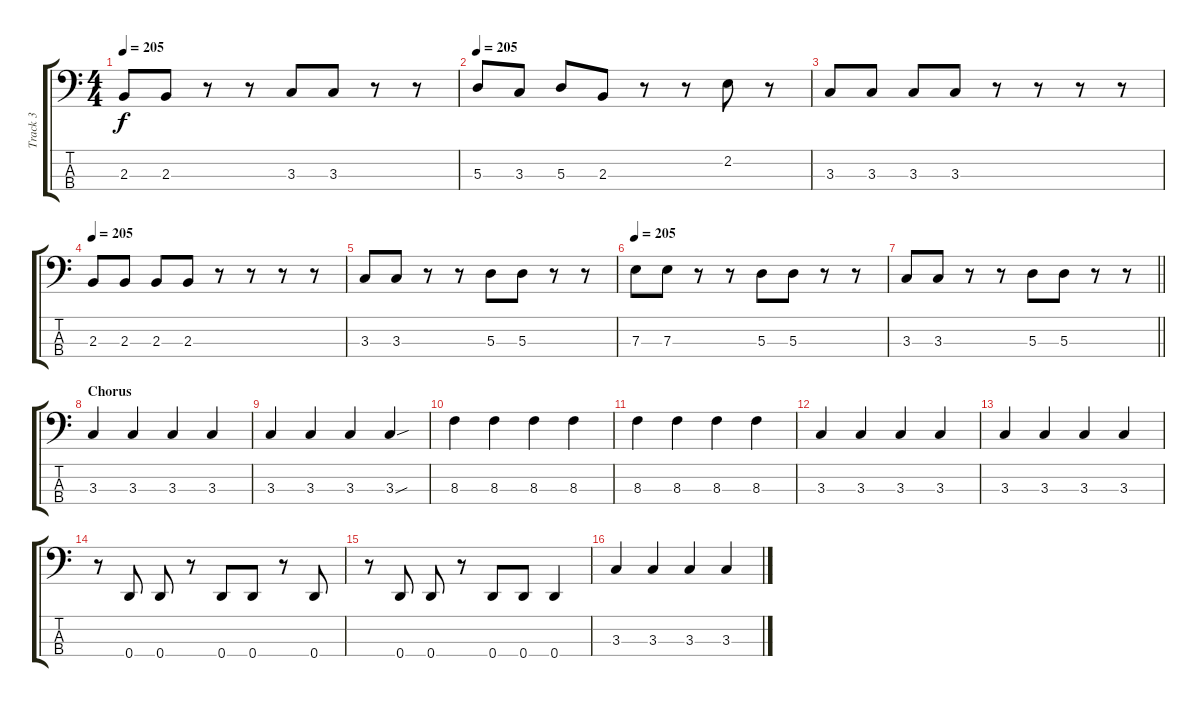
\track ("Track 3" "Track 3") {instrument electricbassfinger}
\staff {score tabs}
\tuning (G2 D2 A1 D1) {hide}
\ts (4 4)
\tempo 205
\clef f4
\ks c
2.3.8{dy f} 2.3.8 r.8 r.8 3.3.8 3.3.8 r.8 r.8 |
\tempo 205
5.3.8 3.3.8 5.3.8 2.3.8 r.8 r.8 2.2.8 r.8 |
3.3.8 3.3.8 3.3.8 3.3.8 r.8 r.8 r.8 r.8 |
\tempo 205
2.3.8 2.3.8 2.3.8 2.3.8 r.8 r.8 r.8 r.8 |
3.3.8 3.3.8 r.8 r.8 5.3.8 5.3.8 r.8 r.8 |
\tempo 205
7.3.8 7.3.8 r.8 r.8 5.3.8 5.3.8 r.8 r.8 |
\barLineRight lightlight
3.3.8 3.3.8 r.8 r.8 5.3.8 5.3.8 r.8 r.8 |
\section ("" "Chorus")
3.3.4 3.3.4 3.3.4 3.3.4 |
3.3.4 3.3.4 3.3.4 3.3{sou}.4 |
8.3.4 8.3.4 8.3.4 8.3.4 |
8.3.4 8.3.4 8.3.4 8.3.4 |
3.3.4 3.3.4 3.3.4 3.3.4 |
3.3.4 3.3.4 3.3.4 3.3.4 |
r.8 0.4.8 0.4.8 r.8 0.4.8 0.4.8 r.8 0.4.8 |
r.8 0.4.8 0.4.8 r.8 0.4.8 0.4.8 0.4.4 |
3.3.4 3.3.4 3.3.4 3.3.4
